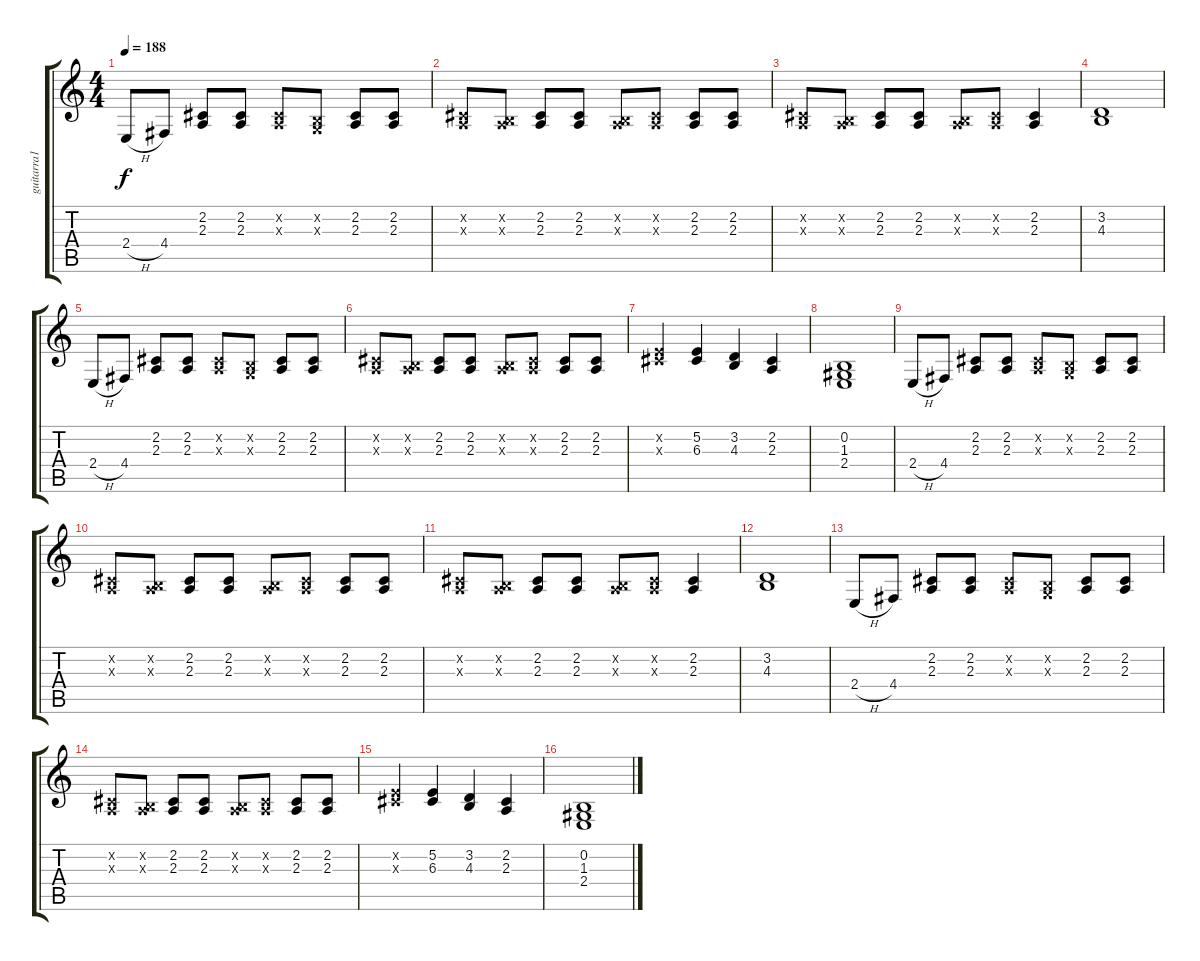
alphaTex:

\track ("guitarra1" "guitarra1") {instrument shanai}
\staff {score tabs}
\tuning (E4 B3 G3 D3 A2 E2) {hide}
\ts (4 4)
\tempo 188
\clef g2
\ks c
2.4{h}.8{dy f instrument shanai} 4.4.8 (2.2 2.3).8 (2.2 2.3).8 (2.2{x} 2.3{x}).8 (0.2{x} 0.3{x}).8 (2.2 2.3).8 (2.2 2.3).8 |
(2.2{x} 2.3{x}).8 (0.2{x} 2.3{x}).8 (2.2 2.3).8 (2.2 2.3).8 (0.2{x} 2.3{x}).8 (2.2{x} 2.3{x}).8 (2.2 2.3).8 (2.2 2.3).8 |
(2.2{x} 2.3{x}).8 (0.2{x} 2.3{x}).8 (2.2 2.3).8 (2.2 2.3).8 (0.2{x} 2.3{x}).8 (2.2{x} 2.3{x}).8 (2.2 2.3).4 |
(3.2 4.3).1 |
2.4{h}.8 4.4.8 (2.2 2.3).8 (2.2 2.3).8 (2.2{x} 2.3{x}).8 (0.2{x} 0.3{x}).8 (2.2 2.3).8 (2.2 2.3).8 |
(2.2{x} 2.3{x}).8 (0.2{x} 2.3{x}).8 (2.2 2.3).8 (2.2 2.3).8 (0.2{x} 2.3{x}).8 (2.2{x} 2.3{x}).8 (2.2 2.3).8 (2.2 2.3).8 |
(5.2{x} 6.3{x}).4 (5.2 6.3).4 (3.2 4.3).4 (2.2 2.3).4 |
(0.2 1.3 2.4).1 |
2.4{h}.8 4.4.8 (2.2 2.3).8 (2.2 2.3).8 (2.2{x} 2.3{x}).8 (0.2{x} 0.3{x}).8 (2.2 2.3).8 (2.2 2.3).8 |
(2.2{x} 2.3{x}).8 (0.2{x} 2.3{x}).8 (2.2 2.3).8 (2.2 2.3).8 (0.2{x} 2.3{x}).8 (2.2{x} 2.3{x}).8 (2.2 2.3).8 (2.2 2.3).8 |
(2.2{x} 2.3{x}).8 (0.2{x} 2.3{x}).8 (2.2 2.3).8 (2.2 2.3).8 (0.2{x} 2.3{x}).8 (2.2{x} 2.3{x}).8 (2.2 2.3).4 |
(3.2 4.3).1 |
2.4{h}.8 4.4.8 (2.2 2.3).8 (2.2 2.3).8 (2.2{x} 2.3{x}).8 (0.2{x} 0.3{x}).8 (2.2 2.3).8 (2.2 2.3).8 |
(2.2{x} 2.3{x}).8 (0.2{x} 2.3{x}).8 (2.2 2.3).8 (2.2 2.3).8 (0.2{x} 2.3{x}).8 (2.2{x} 2.3{x}).8 (2.2 2.3).8 (2.2 2.3).8 |
(5.2{x} 6.3{x}).4 (5.2 6.3).4 (3.2 4.3).4 (2.2 2.3).4 |
(0.2 1.3 2.4).1
